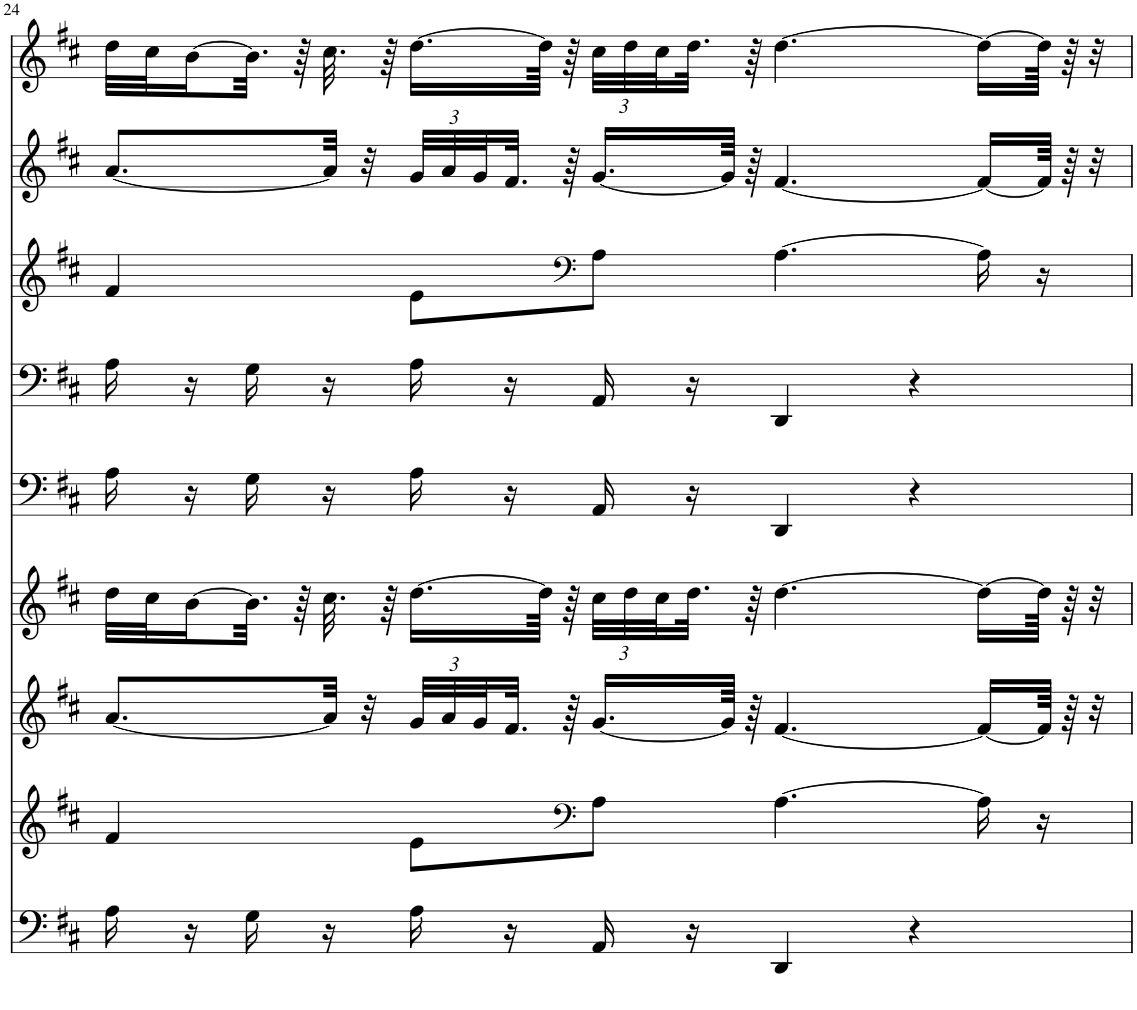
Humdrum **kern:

**kern	**kern	**kern	**kern	**kern	**kern	**kern	**kern	**kern
*part9	*part8	*part7	*part6	*part5	*part4	*part3	*part2	*part1
*staff9	*staff8	*staff7	*staff6	*staff5	*staff4	*staff3	*staff2	*staff1
*I"Tuba	*I"Trombone	*I"Oboe	*I"Trumpet	*I"Continuo	*I"Continuo	*I"Viola	*I"Violin II	*I"Violin I
*I'Tba	*I'Trb	*I'Ob	*I'Tpt	*	*	*	*	*
!!LO:PB:g=z
*clefF4	*clefG2	*clefG2	*clefG2	*clefF4	*clefF4	*clefG2	*clefG2	*clefG2
*	*	*	*Trd1c2	*	*	*	*	*
*k[f#c#]	*k[f#c#]	*k[f#c#]	*k[f#c#]	*k[f#c#]	*k[f#c#]	*k[f#c#]	*k[f#c#]	*k[f#c#]
*M4/4	*M4/4	*M4/4	*M4/4	*M4/4	*M4/4	*M4/4	*M4/4	*M4/4
=24	=24	=24	=24	=24	=24	=24	=24	=24
16A\	4f#/	[8.a/L	32dd\LLL	16A\	16A\	4f#/	[8.a/L	32dd\LLL
.	.	.	32cc#\J	.	.	.	.	32cc#\J
16r	.	.	[16b\	16r	16r	.	.	[16b\
16G\	.	.	32.b\JJk]	16G\	16G\	.	.	32.b\JJk]
.	.	.	64r	.	.	.	.	64r
16r	.	32a/Jkk]	32.cc#\	16r	16r	.	32a/Jkk]	32.cc#\
.	.	32r	.	.	.	.	32r	.
.	.	.	64r	.	.	.	.	64r
*	*	*Xbrackettup	*	*	*	*	*Xbrackettup	*
16A\	8e\L	48g/LLL	[16.dd\LL	16A\	16A\	8e\L	48g/LLL	[16.dd\LL
.	.	48a/	.	.	.	.	48a/	.
.	.	48g/	.	.	.	.	48g/	.
16r	.	32.f#/JJJ	.	16r	16r	.	32.f#/JJJ	.
.	.	.	64dd\JJkk]	.	.	.	.	64dd\JJkk]
.	.	64r	64r	.	.	.	64r	64r
*	*clefF4	*	*	*	*	*clefF4	*	*
*	*	*	*Xbrackettup	*	*	*	*	*Xbrackettup
16AA/	8A\J	[16.g/LL	48cc#\LLL	16AA/	16AA/	8A\J	[16.g/LL	48cc#\LLL
.	.	.	48dd\	.	.	.	.	48dd\
.	.	.	48cc#\	.	.	.	.	48cc#\
16r	.	.	32.dd\JJJ	16r	16r	.	.	32.dd\JJJ
.	.	64g/JJkk]	.	.	.	.	64g/JJkk]	.
.	.	64r	64r	.	.	.	64r	64r
4DD/	[4.A\	[4.f#/	[4.dd\	4DD/	4DD/	[4.A\	[4.f#/	[4.dd\
4r	.	.	.	4r	4r	.	.	.
.	16A\]	16f#/LL_	16dd\LL_	.	.	16A\]	16f#/LL_	16dd\LL_
.	16r	64f#/JJkk]	64dd\JJkk]	.	.	16r	64f#/JJkk]	64dd\JJkk]
.	.	64r	64r	.	.	.	64r	64r
.	.	32r	32r	.	.	.	32r	32r
=	=	=	=	=	=	=	=	=
*-	*-	*-	*-	*-	*-	*-	*-	*-
